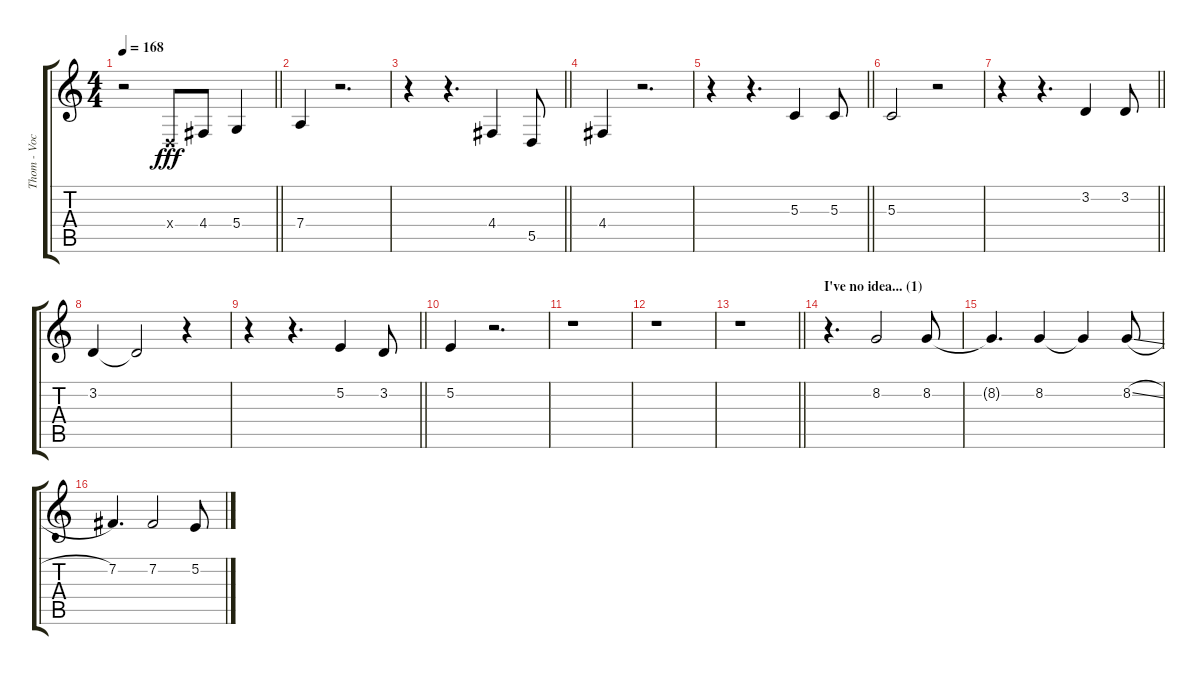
\track ("Thom - Vocal" "Thom - Voc") {instrument altosax}
\staff {score tabs}
\tuning (E4 B3 G3 D3 A2 E2) {hide}
\ts (4 4)
\tempo 168
\clef g2
\barLineRight lightlight
\ks c
r.2{dy fff} 0.4{x}.8 4.4.8 5.4.4 |
7.4.4 r.2{d} |
\barLineRight lightlight
r.4 r.4{d} 4.4.4 5.5.8 |
4.4.4 r.2{d} |
\barLineRight lightlight
r.4 r.4{d} 5.3.4 5.3.8 |
5.3.2 r.2 |
\barLineRight lightlight
r.4 r.4{d} 3.2.4 3.2.8 |
3.2.4 3.2{t}.2 r.4 |
\barLineRight lightlight
r.4 r.4{d} 5.2.4 3.2.8 |
5.2.4 r.2{d} |
r.1 |
r.1 |
\barLineRight lightlight
r.1 |
\section ("" "I've no idea... (1)")
r.4{d} 8.2.2 8.2.8 |
8.2{t}.4{d} 8.2.4 8.2{t}.4 8.2{sl}.8 |
7.2.4{d} 7.2.2 5.2.8
